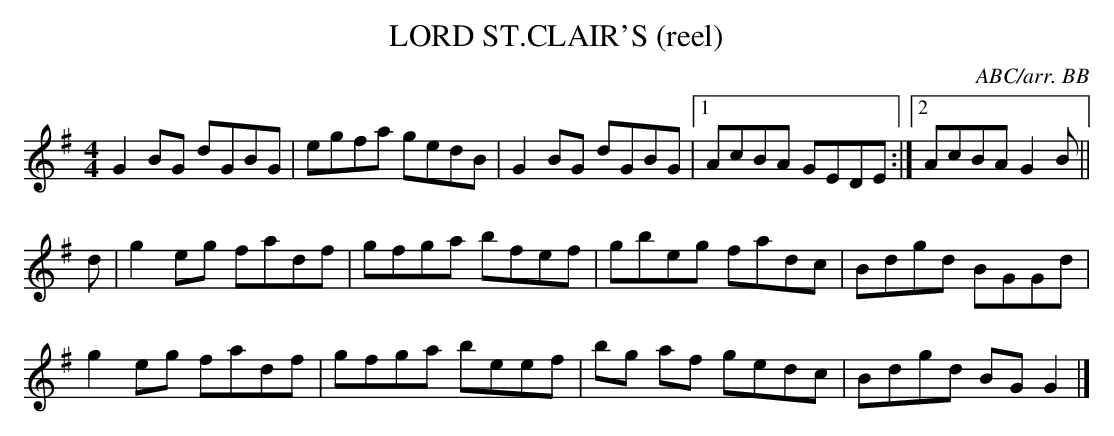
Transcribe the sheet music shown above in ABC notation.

X:1
T:LORD ST.CLAIR'S (reel)
C:ABC/arr. BB
L:1/8
M:4/4
K:G
G2BG dGBG|egfa gedB|G2 BG dGBG|1 AcBA GEDE:|\
[2 AcBA G2B||
d|g2 eg fadf|gfga bfef|gbeg fadc|Bdgd BGGd|
g2 eg fadf|gfga beef|bg af gedc|Bdgd BGG2|]
